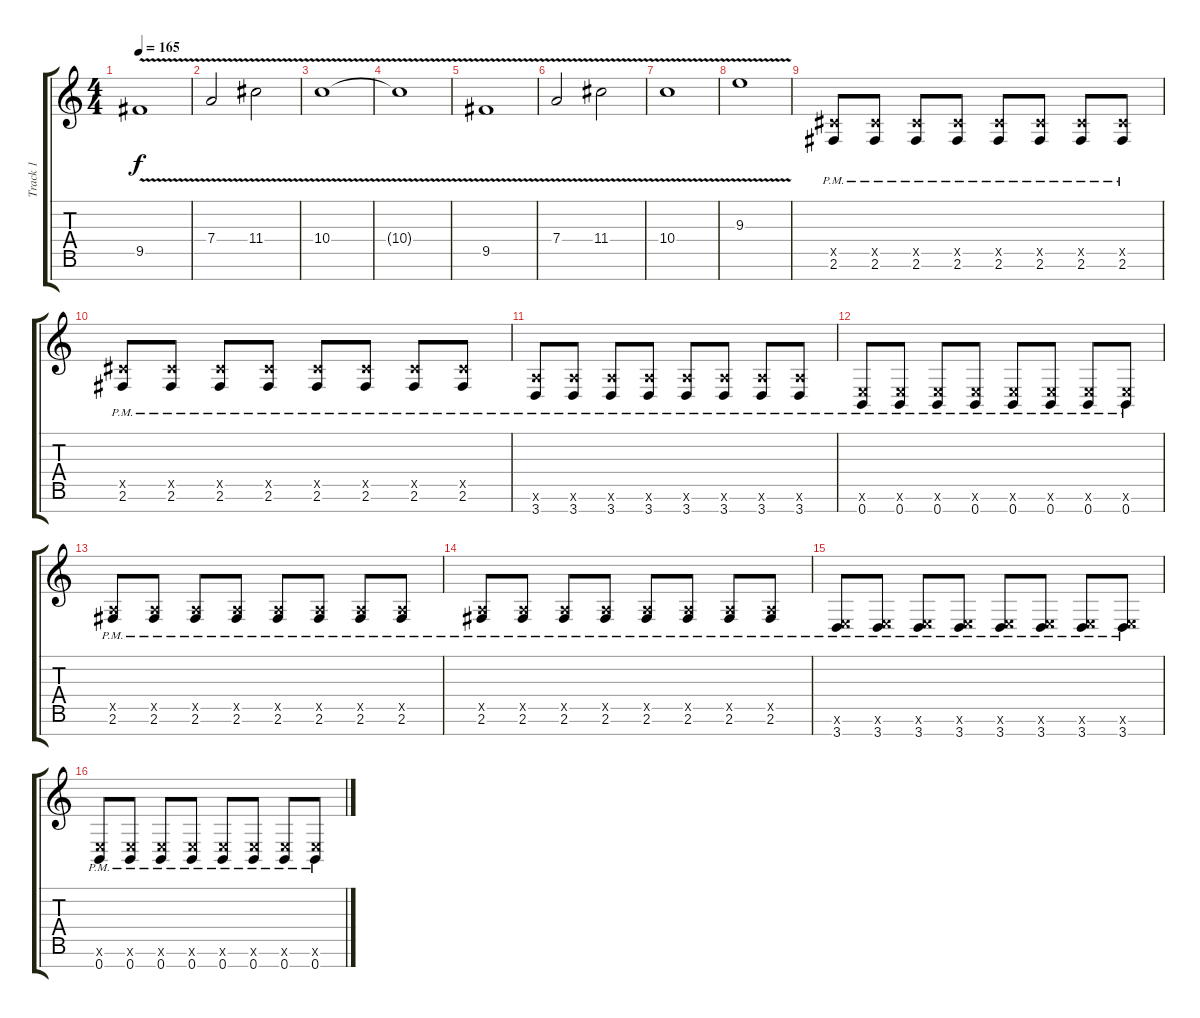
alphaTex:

\track ("Track 1" "Track 1") {instrument distortionguitar}
\staff {score tabs}
\tuning (E4 B3 G3 D3 A2 E2 B1) {hide}
\ts (4 4)
\tempo 165
\clef g2
\ks c
9.5{v}.1{dy f} |
7.4{v}.2 11.4{v}.2 |
10.4{v}.1 |
10.4{t}.1 |
9.5{v}.1 |
7.4{v}.2 11.4{v}.2 |
10.4{v}.1 |
9.3{v}.1 |
(4.5{x} 2.6{pm}).8 (4.5{x} 2.6{pm}).8 (4.5{x} 2.6{pm}).8 (4.5{x} 2.6{pm}).8 (4.5{x} 2.6{pm}).8 (4.5{x} 2.6{pm}).8 (4.5{x} 2.6{pm}).8 (4.5{x} 2.6{pm}).8 |
(4.5{x} 2.6{pm}).8 (4.5{x} 2.6{pm}).8 (4.5{x} 2.6{pm}).8 (4.5{x} 2.6{pm}).8 (4.5{x} 2.6{pm}).8 (4.5{x} 2.6{pm}).8 (4.5{x} 2.6{pm}).8 (4.5{x} 2.6{pm}).8 |
(5.6{x} 3.7{pm}).8 (5.6{x} 3.7{pm}).8 (5.6{x} 3.7{pm}).8 (5.6{x} 3.7{pm}).8 (5.6{x} 3.7{pm}).8 (5.6{x} 3.7{pm}).8 (5.6{x} 3.7{pm}).8 (5.6{x} 3.7{pm}).8 |
(0.6{x} 0.7{pm}).8 (0.6{x} 0.7{pm}).8 (0.6{x} 0.7{pm}).8 (0.6{x} 0.7{pm}).8 (0.6{x} 0.7{pm}).8 (0.6{x} 0.7{pm}).8 (0.6{x} 0.7{pm}).8 (0.6{x} 0.7{pm}).8 |
(0.5{x} 2.6{pm}).8 (0.5{x} 2.6{pm}).8 (0.5{x} 2.6{pm}).8 (0.5{x} 2.6{pm}).8 (0.5{x} 2.6{pm}).8 (0.5{x} 2.6{pm}).8 (0.5{x} 2.6{pm}).8 (0.5{x} 2.6{pm}).8 |
(0.5{x} 2.6{pm}).8 (0.5{x} 2.6{pm}).8 (0.5{x} 2.6{pm}).8 (0.5{x} 2.6{pm}).8 (0.5{x} 2.6{pm}).8 (0.5{x} 2.6{pm}).8 (0.5{x} 2.6{pm}).8 (0.5{x} 2.6{pm}).8 |
(0.6{x} 3.7{pm}).8 (0.6{x} 3.7{pm}).8 (0.6{x} 3.7{pm}).8 (0.6{x} 3.7{pm}).8 (0.6{x} 3.7{pm}).8 (0.6{x} 3.7{pm}).8 (0.6{x} 3.7{pm}).8 (0.6{x} 3.7{pm}).8 |
(0.6{x} 0.7{pm}).8 (0.6{x} 0.7{pm}).8 (0.6{x} 0.7{pm}).8 (0.6{x} 0.7{pm}).8 (0.6{x} 0.7{pm}).8 (0.6{x} 0.7{pm}).8 (0.6{x} 0.7{pm}).8 (0.6{x} 0.7{pm}).8
